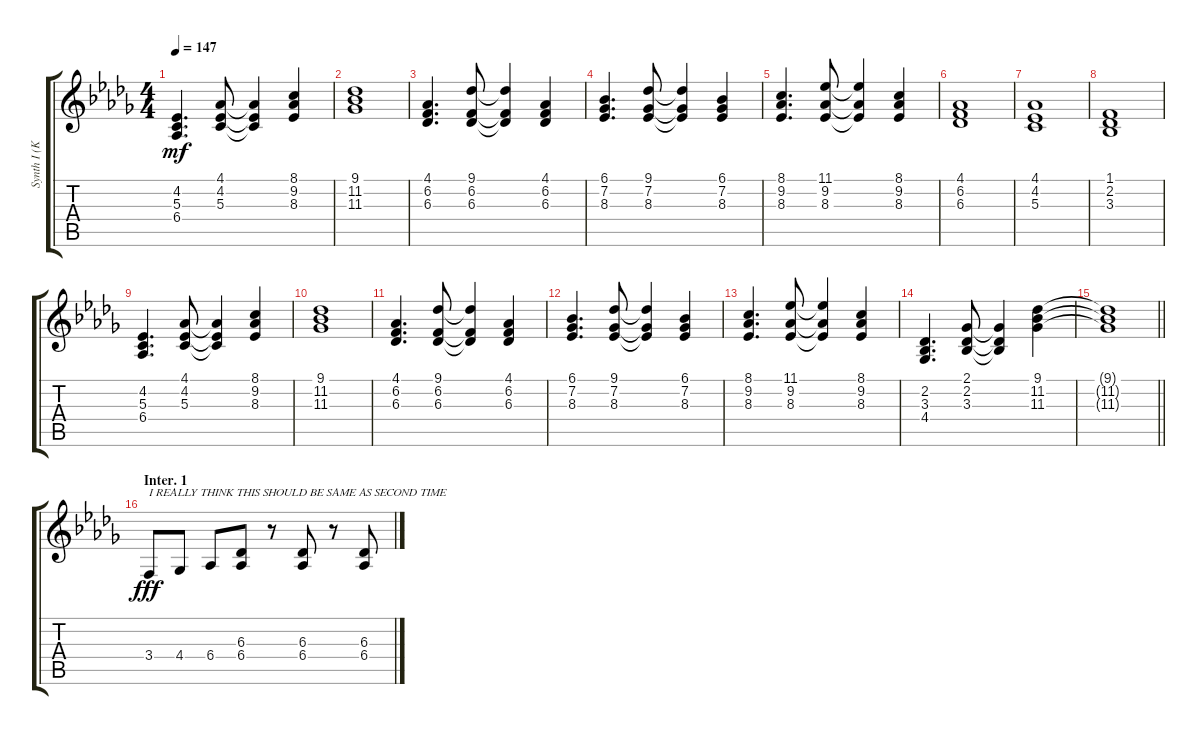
\track ("Synth I (Kotobuki Tsumugi)" "Synth I (K") {instrument drawbarorgan}
\staff {score tabs}
\tuning (E4 B3 G3 D3 A2 E2) {hide}
\ts (4 4)
\tempo 147
\clef g2
\ks db
(4.2 5.3 6.4).4{d dy mf} (4.1 4.2 5.3).8 (4.1{t} 4.2{t} 5.3{t}).4 (8.1 9.2 8.3).4 |
(9.1 11.2 11.3).1 |
(4.1 6.2 6.3).4{d} (9.1 6.2 6.3).8 (9.1{t} 6.2{t} 6.3{t}).4 (4.1 6.2 6.3).4 |
(6.1 7.2 8.3).4{d} (9.1 7.2 8.3).8 (9.1{t} 7.2{t} 8.3{t}).4 (6.1 7.2 8.3).4 |
(8.1 9.2 8.3).4{d} (11.1 9.2 8.3).8 (11.1{t} 9.2{t} 8.3{t}).4 (8.1 9.2 8.3).4 |
(4.1 6.2 6.3).1 |
(4.1 4.2 5.3).1 |
(1.1 2.2 3.3).1 |
(4.2 5.3 6.4).4{d} (4.1 4.2 5.3).8 (4.1{t} 4.2{t} 5.3{t}).4 (8.1 9.2 8.3).4 |
(9.1 11.2 11.3).1 |
(4.1 6.2 6.3).4{d} (9.1 6.2 6.3).8 (9.1{t} 6.2{t} 6.3{t}).4 (4.1 6.2 6.3).4 |
(6.1 7.2 8.3).4{d} (9.1 7.2 8.3).8 (9.1{t} 7.2{t} 8.3{t}).4 (6.1 7.2 8.3).4 |
(8.1 9.2 8.3).4{d} (11.1 9.2 8.3).8 (11.1{t} 9.2{t} 8.3{t}).4 (8.1 9.2 8.3).4 |
(2.2 3.3 4.4).4{d} (2.1 2.2 3.3).8 (2.1{t} 2.2{t} 3.3{t}).4 (9.1 11.2 11.3).4 |
\barLineRight lightlight
(9.1{t} 11.2{t} 11.3{t}).1 |
\section ("" "Inter. 1")
3.4.8{txt "I REALLY THINK THIS SHOULD BE SAME AS SECOND TIME" dy fff} 4.4.8 6.4.8 (6.3 6.4).8 r.8 (6.3 6.4).8 r.8 (6.3 6.4).8
